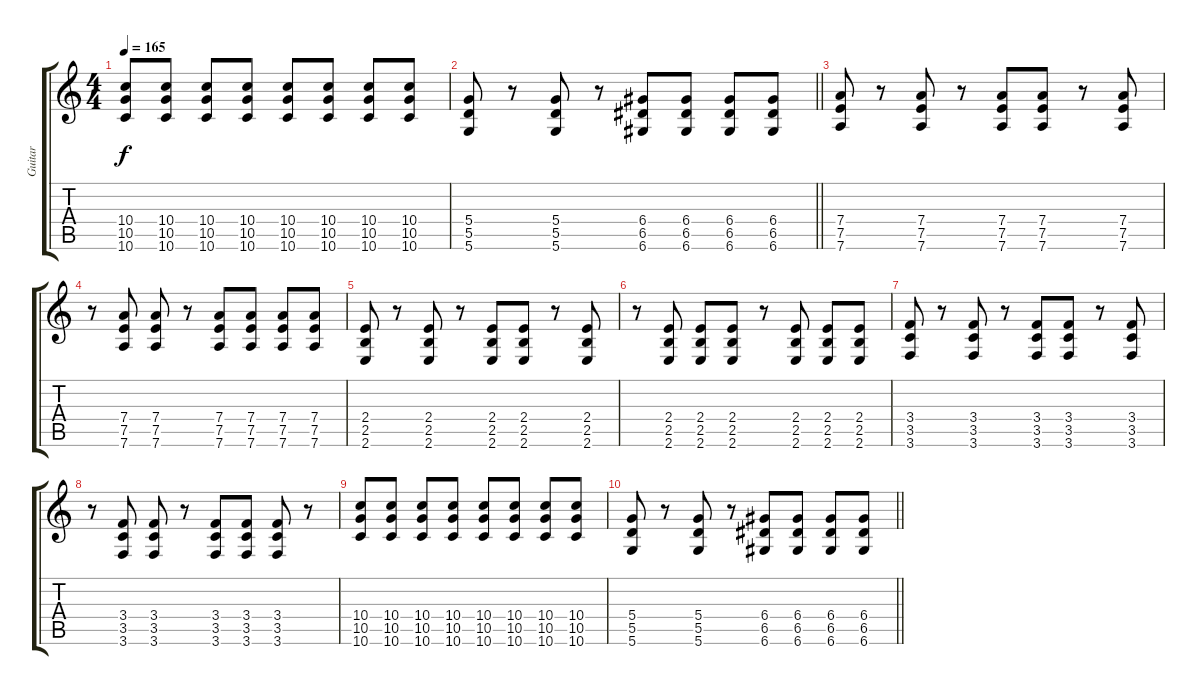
\track ("Guitar" "Guitar") {instrument overdrivenguitar}
\staff {score tabs}
\tuning (E4 B3 G3 D3 A2 D2) {hide}
\ts (4 4)
\tempo 165
\clef g2
\ks c
(10.4 10.5 10.6).8{dy f} (10.4 10.5 10.6).8 (10.4 10.5 10.6).8 (10.4 10.5 10.6).8 (10.4 10.5 10.6).8 (10.4 10.5 10.6).8 (10.4 10.5 10.6).8 (10.4 10.5 10.6).8 |
\barLineRight lightlight
(5.4 5.5 5.6).8 r.8 (5.4 5.5 5.6).8 r.8 (6.4 6.5 6.6).8 (6.4 6.5 6.6).8 (6.4 6.5 6.6).8 (6.4 6.5 6.6).8 |
(7.4 7.5 7.6).8 r.8 (7.4 7.5 7.6).8 r.8 (7.4 7.5 7.6).8 (7.4 7.5 7.6).8 r.8 (7.4 7.5 7.6).8 |
r.8 (7.4 7.5 7.6).8 (7.4 7.5 7.6).8 r.8 (7.4 7.5 7.6).8 (7.4 7.5 7.6).8 (7.4 7.5 7.6).8 (7.4 7.5 7.6).8 |
(2.4 2.5 2.6).8 r.8 (2.4 2.5 2.6).8 r.8 (2.4 2.5 2.6).8 (2.4 2.5 2.6).8 r.8 (2.4 2.5 2.6).8 |
r.8 (2.4 2.5 2.6).8 (2.4 2.5 2.6).8 (2.4 2.5 2.6).8 r.8 (2.4 2.5 2.6).8 (2.4 2.5 2.6).8 (2.4 2.5 2.6).8 |
(3.4 3.5 3.6).8 r.8 (3.4 3.5 3.6).8 r.8 (3.4 3.5 3.6).8 (3.4 3.5 3.6).8 r.8 (3.4 3.5 3.6).8 |
r.8 (3.4 3.5 3.6).8 (3.4 3.5 3.6).8 r.8 (3.4 3.5 3.6).8 (3.4 3.5 3.6).8 (3.4 3.5 3.6).8 r.8 |
(10.4 10.5 10.6).8 (10.4 10.5 10.6).8 (10.4 10.5 10.6).8 (10.4 10.5 10.6).8 (10.4 10.5 10.6).8 (10.4 10.5 10.6).8 (10.4 10.5 10.6).8 (10.4 10.5 10.6).8 |
\barLineRight lightlight
(5.4 5.5 5.6).8 r.8 (5.4 5.5 5.6).8 r.8 (6.4 6.5 6.6).8 (6.4 6.5 6.6).8 (6.4 6.5 6.6).8 (6.4 6.5 6.6).8
